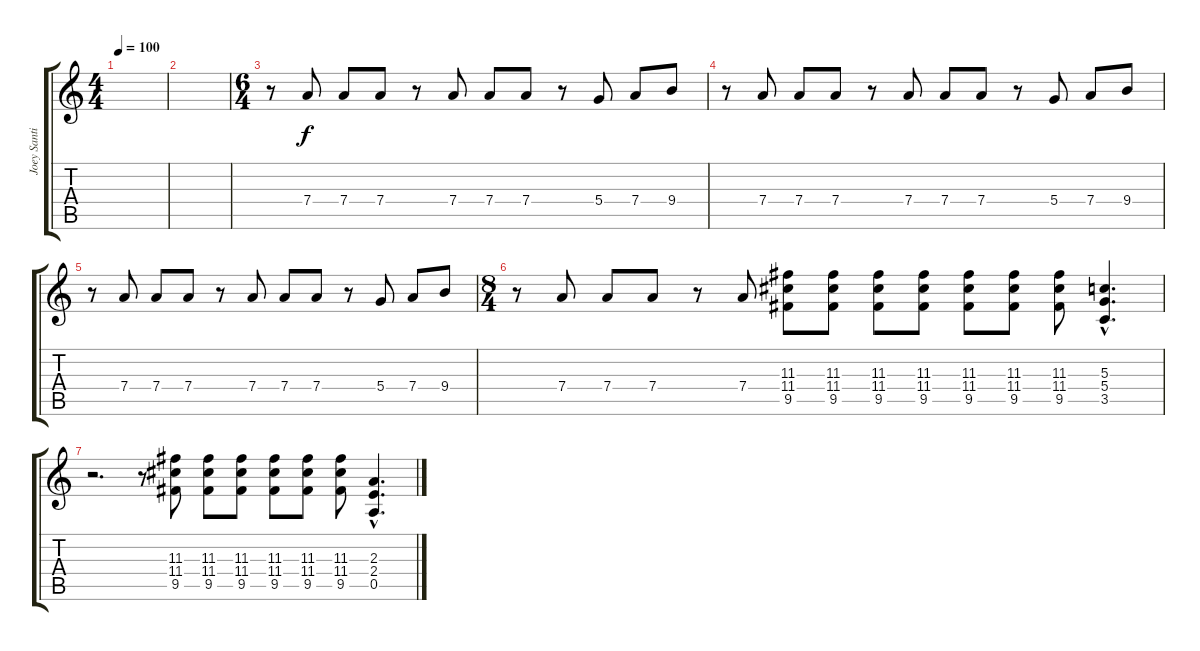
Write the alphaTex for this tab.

\track ("Joey Santiago" "Joey Santi") {instrument distortionguitar}
\staff {score tabs}
\tuning (E4 B3 G3 D3 A2 E2) {hide}
\ts (4 4)
\tempo 100
\clef g2
\ks c
|
|
\ts (6 4)
\section ("" "")
r.8{instrument distortionguitar} 7.4.8 7.4.8 7.4.8 r.8 7.4.8 7.4.8 7.4.8 r.8 5.4.8 7.4.8 9.4.8 |
r.8{instrument distortionguitar} 7.4.8 7.4.8 7.4.8 r.8 7.4.8 7.4.8 7.4.8 r.8 5.4.8 7.4.8 9.4.8 |
r.8{instrument distortionguitar} 7.4.8 7.4.8 7.4.8 r.8 7.4.8 7.4.8 7.4.8 r.8 5.4.8 7.4.8 9.4.8 |
\ts (8 4)
r.8 7.4.8 7.4.8 7.4.8 r.8 7.4.8 (11.3 11.4 9.5).8 (11.3 11.4 9.5).8 (11.3 11.4 9.5).8 (11.3 11.4 9.5).8 (11.3 11.4 9.5).8 (11.3 11.4 9.5).8 (11.3 11.4 9.5).8 (5.3{hac} 5.4{hac} 3.5{hac}).4{d} |
r.2{d} r.8 (11.3 11.4 9.5).8 (11.3 11.4 9.5).8 (11.3 11.4 9.5).8 (11.3 11.4 9.5).8 (11.3 11.4 9.5).8 (11.3 11.4 9.5).8 (2.3{hac} 2.4{hac} 0.5{hac}).4{d}
